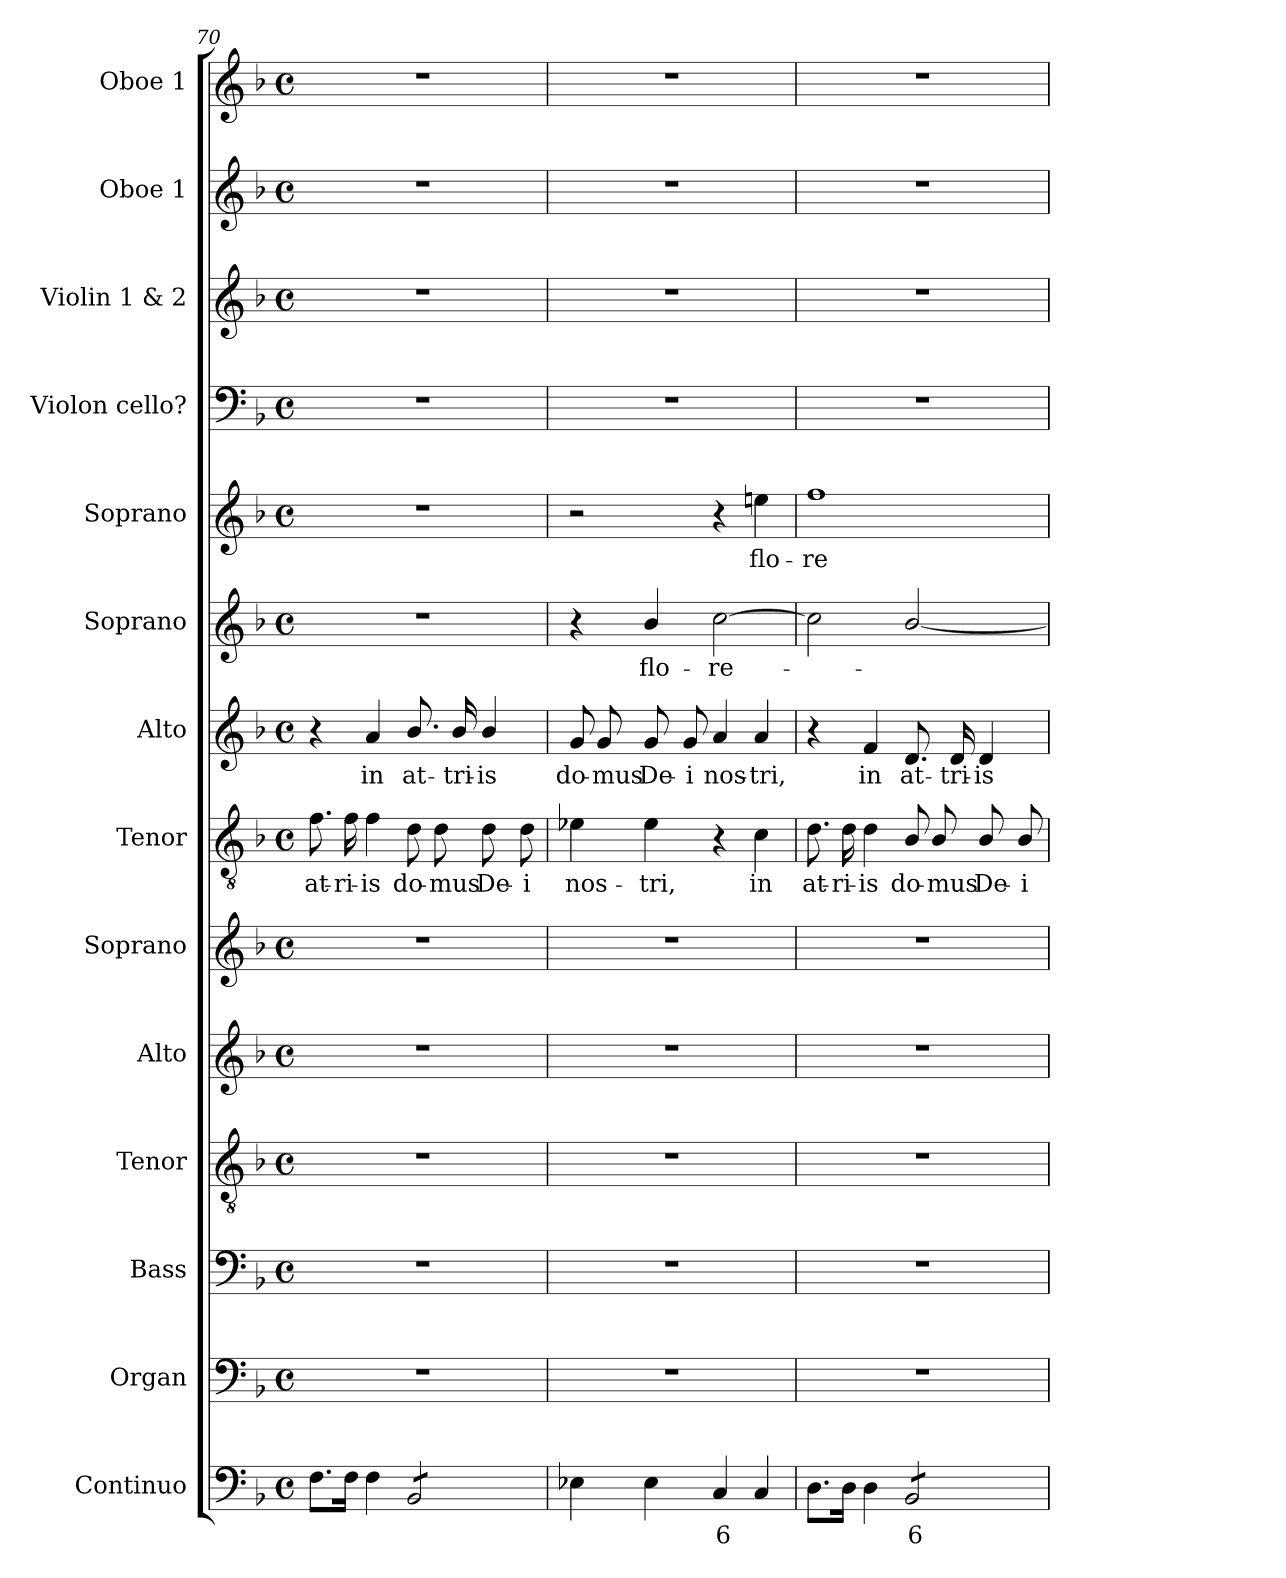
**kern	**text	**kern	**kern	**kern	**kern	**kern	**kern	**text	**kern	**text	**kern	**text	**kern	**text	**kern	**kern	**kern	**kern
*part14	*part14	*part13	*part12	*part11	*part10	*part9	*part8	*part8	*part7	*part7	*part6	*part6	*part5	*part5	*part4	*part3	*part2	*part1
*staff14	*staff14	*staff13	*staff12	*staff11	*staff10	*staff9	*staff8	*staff8	*staff7	*staff7	*staff6	*staff6	*staff5	*staff5	*staff4	*staff3	*staff2	*staff1
*I"Continuo	*	*I"Organ	*I"Bass	*I"Tenor	*I"Alto	*I"Soprano	*I"Tenor	*	*I"Alto	*	*I"Soprano	*	*I"Soprano	*	*I"Violon cello?	*I"Violin 1 & 2	*I"Oboe 1	*I"Oboe 1
*I'Cont.	*	*I'Org.	*I'B.	*I'T.	*I'A.	*I'S.	*I'T.	*	*I'A.	*	*I'S.	*	*I'S.	*	*I'Vc.	*I'Vln. 1 & 2	*I'Ob. 2	*I'Ob. 1
*clefF4	*	*clefF4	*clefF4	*clefGv2	*clefG2	*clefG2	*clefGv2	*	*clefG2	*	*clefG2	*	*clefG2	*	*clefF4	*clefG2	*clefG2	*clefG2
*	*	*	*	*ITrd7c12	*	*	*ITrd7c12	*	*	*	*	*	*	*	*	*	*	*
*k[b-]	*	*k[b-]	*k[b-]	*k[b-]	*k[b-]	*k[b-]	*k[b-]	*	*k[b-]	*	*k[b-]	*	*k[b-]	*	*k[b-]	*k[b-]	*k[b-]	*k[b-]
*F:	*	*F:	*F:	*F:	*F:	*F:	*F:	*	*F:	*	*F:	*	*F:	*	*F:	*F:	*F:	*F:
*M4/4	*	*M4/4	*M4/4	*M4/4	*M4/4	*M4/4	*M4/4	*	*M4/4	*	*M4/4	*	*M4/4	*	*M4/4	*M4/4	*M4/4	*M4/4
*met(c)	*	*met(c)	*met(c)	*met(c)	*met(c)	*met(c)	*met(c)	*	*met(c)	*	*met(c)	*	*met(c)	*	*met(c)	*met(c)	*met(c)	*met(c)
=70	=70	=70	=70	=70	=70	=70	=70	=70	=70	=70	=70	=70	=70	=70	=70	=70	=70	=70
!	!	!	!	!	!	!	!	!LO:LY:b:color=#000000	!	!	!	!	!	!	!	!	!	!
8.Fi\L	.	1r	1r	1r	1r	1r	8.Fi\	at-	4r	.	1r	.	1r	.	1r	1r	1r	1r
!	!	!	!	!	!	!	!	!LO:LY:b:color=#000000	!	!	!	!	!	!	!	!	!	!
16Fi\Jk	.	.	.	.	.	.	16Fi\	-ri-	.	.	.	.	.	.	.	.	.	.
!	!	!	!	!	!	!	!	!LO:LY:b:color=#000000	!	!	!	!	!	!	!	!	!	!
!	!	!	!	!	!	!	!	!	!	!LO:LY:b:color=#000000	!	!	!	!	!	!	!	!
4Fi\	.	.	.	.	.	.	4Fi\	-is	4ai/	in	.	.	.	.	.	.	.	.
!	!	!	!	!	!	!	!	!LO:LY:b:color=#000000	!	!	!	!	!	!	!	!	!	!
!	!	!	!	!	!	!	!	!	!	!LO:LY:b:color=#000000	!	!	!	!	!	!	!	!
*tremolo	*	*	*	*	*	*	*	*	*	*	*	*	*	*	*	*	*	*
8BB-i/L	.	.	.	.	.	.	8Di\	do-	8.b-i/	at-	.	.	.	.	.	.	.	.
!	!	!	!	!	!	!	!	!LO:LY:b:color=#000000	!	!	!	!	!	!	!	!	!	!
8BB-i/	.	.	.	.	.	.	8Di\	-mus	.	.	.	.	.	.	.	.	.	.
!	!	!	!	!	!	!	!	!	!	!LO:LY:b:color=#000000	!	!	!	!	!	!	!	!
.	.	.	.	.	.	.	.	.	16b-i/	-tri-	.	.	.	.	.	.	.	.
!	!	!	!	!	!	!	!	!LO:LY:b:color=#000000	!	!	!	!	!	!	!	!	!	!
!	!	!	!	!	!	!	!	!	!	!LO:LY:b:color=#000000	!	!	!	!	!	!	!	!
8BB-i/	.	.	.	.	.	.	8Di\	De-	4b-i/	-is	.	.	.	.	.	.	.	.
!	!	!	!	!	!	!	!	!LO:LY:b:color=#000000	!	!	!	!	!	!	!	!	!	!
8BB-i/J	.	.	.	.	.	.	8Di\	-i	.	.	.	.	.	.	.	.	.	.
*Xtremolo	*	*	*	*	*	*	*	*	*	*	*	*	*	*	*	*	*	*
=71	=71	=71	=71	=71	=71	=71	=71	=71	=71	=71	=71	=71	=71	=71	=71	=71	=71	=71
!	!	!	!	!	!	!	!	!LO:LY:b:color=#000000	!	!	!	!	!	!	!	!	!	!
!	!	!	!	!	!	!	!	!	!	!LO:LY:b:color=#000000	!	!	!	!	!	!	!	!
4E-Xi\	.	1r	1r	1r	1r	1r	4E-Xi\	nos-	8gi/	do-	4r	.	2r	.	1r	1r	1r	1r
!	!	!	!	!	!	!	!	!	!	!LO:LY:b:color=#000000	!	!	!	!	!	!	!	!
.	.	.	.	.	.	.	.	.	8gi/	-mus	.	.	.	.	.	.	.	.
!	!	!	!	!	!	!	!	!LO:LY:b:color=#000000	!	!	!	!	!	!	!	!	!	!
!	!	!	!	!	!	!	!	!	!	!LO:LY:b:color=#000000	!	!	!	!	!	!	!	!
!	!	!	!	!	!	!	!	!	!	!	!	!LO:LY:b:color=#000000	!	!	!	!	!	!
4E-i\	.	.	.	.	.	.	4E-i\	-tri,	8gi/	De-	4b-i/	flo-	.	.	.	.	.	.
!	!	!	!	!	!	!	!	!	!	!LO:LY:b:color=#000000	!	!	!	!	!	!	!	!
.	.	.	.	.	.	.	.	.	8gi/	-i	.	.	.	.	.	.	.	.
!	!LO:LY:b:color=#000000	!	!	!	!	!	!	!	!	!	!	!	!	!	!	!	!	!
!	!	!	!	!	!	!	!	!	!	!LO:LY:b:color=#000000	!	!	!	!	!	!	!	!
!	!	!	!	!	!	!	!	!	!	!	!	!LO:LY:b:color=#000000	!	!	!	!	!	!
4Ci/	6	.	.	.	.	.	4r	.	4ai/	nos-	[2cci\	-re-	4r	.	.	.	.	.
!	!	!	!	!	!	!	!	!LO:LY:b:color=#000000	!	!	!	!	!	!	!	!	!	!
!	!	!	!	!	!	!	!	!	!	!LO:LY:b:color=#000000	!	!	!	!	!	!	!	!
!	!	!	!	!	!	!	!	!	!	!	!	!	!	!LO:LY:b:color=#000000	!	!	!	!
4Ci/	.	.	.	.	.	.	4Ci\	in	4ai/	-tri,	.	.	4eeni\	flo-	.	.	.	.
!!LO:PB:g=z
=72	=72	=72	=72	=72	=72	=72	=72	=72	=72	=72	=72	=72	=72	=72	=72	=72	=72	=72
!	!	!	!	!	!	!	!	!LO:LY:b:color=#000000	!	!	!	!	!	!	!	!	!	!
!	!	!	!	!	!	!	!	!	!	!	!	!	!	!LO:LY:b:color=#000000	!	!	!	!
8.Di\L	.	1r	1r	1r	1r	1r	8.Di\	at-	4r	.	2cci\]	.	1ffi	-re-	1r	1r	1r	1r
!	!	!	!	!	!	!	!	!LO:LY:b:color=#000000	!	!	!	!	!	!	!	!	!	!
16Di\Jk	.	.	.	.	.	.	16Di\	-ri-	.	.	.	.	.	.	.	.	.	.
!	!	!	!	!	!	!	!	!LO:LY:b:color=#000000	!	!	!	!	!	!	!	!	!	!
!	!	!	!	!	!	!	!	!	!	!LO:LY:b:color=#000000	!	!	!	!	!	!	!	!
4Di\	.	.	.	.	.	.	4Di\	-is	4fi/	in	.	.	.	.	.	.	.	.
!	!LO:LY:b:color=#000000	!	!	!	!	!	!	!	!	!	!	!	!	!	!	!	!	!
!	!	!	!	!	!	!	!	!LO:LY:b:color=#000000	!	!	!	!	!	!	!	!	!	!
!	!	!	!	!	!	!	!	!	!	!LO:LY:b:color=#000000	!	!	!	!	!	!	!	!
*tremolo	*	*	*	*	*	*	*	*	*	*	*	*	*	*	*	*	*	*
8BB-i/L	6	.	.	.	.	.	8BB-i/	do-	8.di/	at-	[2b-i/	.	.	.	.	.	.	.
!	!	!	!	!	!	!	!	!LO:LY:b:color=#000000	!	!	!	!	!	!	!	!	!	!
8BB-i/	.	.	.	.	.	.	8BB-i/	-mus	.	.	.	.	.	.	.	.	.	.
!	!	!	!	!	!	!	!	!	!	!LO:LY:b:color=#000000	!	!	!	!	!	!	!	!
.	.	.	.	.	.	.	.	.	16di/	-tri-	.	.	.	.	.	.	.	.
!	!	!	!	!	!	!	!	!LO:LY:b:color=#000000	!	!	!	!	!	!	!	!	!	!
!	!	!	!	!	!	!	!	!	!	!LO:LY:b:color=#000000	!	!	!	!	!	!	!	!
8BB-i/	.	.	.	.	.	.	8BB-i/	De-	4di/	-is	.	.	.	.	.	.	.	.
!	!	!	!	!	!	!	!	!LO:LY:b:color=#000000	!	!	!	!	!	!	!	!	!	!
8BB-i/J	.	.	.	.	.	.	8BB-i/	-i	.	.	.	.	.	.	.	.	.	.
*Xtremolo	*	*	*	*	*	*	*	*	*	*	*	*	*	*	*	*	*	*
=	=	=	=	=	=	=	=	=	=	=	=	=	=	=	=	=	=	=
*-	*-	*-	*-	*-	*-	*-	*-	*-	*-	*-	*-	*-	*-	*-	*-	*-	*-	*-
